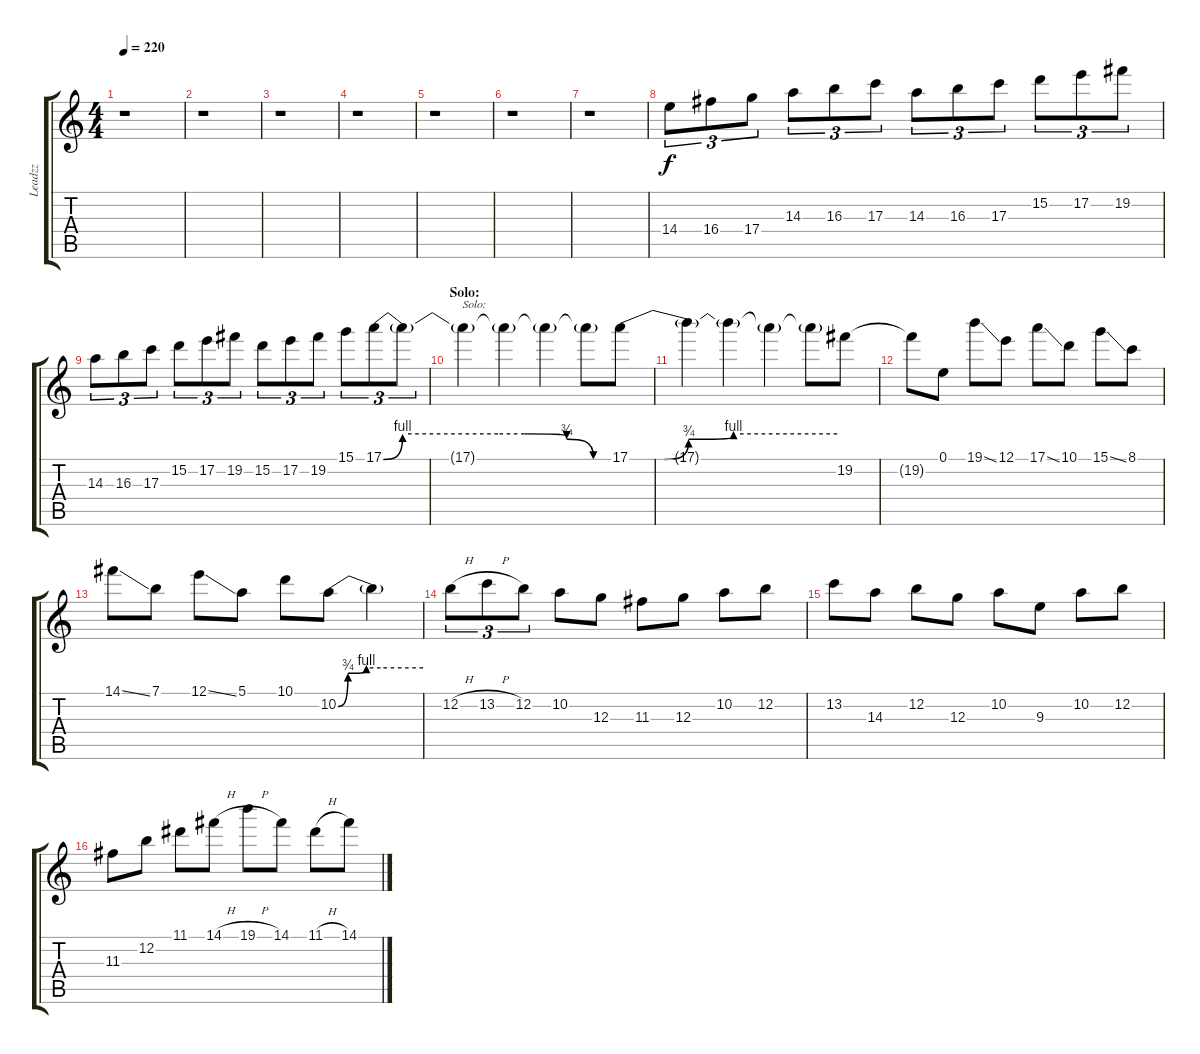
\track ("Leadzz" "Leadzz") {instrument distortionguitar}
\staff {score tabs}
\tuning (E4 B3 G3 D3 A2 E2) {hide}
\ts (4 4)
\tempo 220
\clef g2
\ks c
r.1{dy f} |
r.1 |
r.1 |
r.1 |
r.1 |
r.1 |
r.1 |
14.4.8{tu (3 2) volume 16 instrument distortionguitar} 16.4.8{tu (3 2)} 17.4.8{tu (3 2)} 14.3.8{tu (3 2)} 16.3.8{tu (3 2)} 17.3.8{tu (3 2)} 14.3.8{tu (3 2)} 16.3.8{tu (3 2)} 17.3.8{tu (3 2)} 15.2.8{tu (3 2)} 17.2.8{tu (3 2)} 19.2.8{tu (3 2)} |
14.3.8{tu (3 2)} 16.3.8{tu (3 2)} 17.3.8{tu (3 2)} 15.2.8{tu (3 2)} 17.2.8{tu (3 2)} 19.2.8{tu (3 2)} 15.2.8{tu (3 2)} 17.2.8{tu (3 2)} 19.2.8{tu (3 2)} 15.1.8{tu (3 2)} 17.1{be (custom 0 0 5 4 30 4 37 4 48 3 55 0 60 0)}.8{tu (3 2)} 17.1{t}.8{tu (3 2)} |
\section ("" "Solo:")
17.1{t}.4{txt "Solo:"} 17.1{t}.4 17.1{t}.4 17.1{t}.8 17.1{be (custom 0 0 10 0 17 3 30 4 60 4)}.8 |
17.1{t}.4 17.1{t}.4 17.1{t}.4 17.1{t}.8 19.2.8 |
19.2{t}.8 0.1.8 19.1{ss}.8 12.1.8 17.1{ss}.8 10.1.8 15.1{ss}.8 8.1.8 |
14.1{ss}.8 7.1.8 12.1{ss}.8 5.1.8 10.1.8 10.2{be (custom 0 0 7 3 20 4 30 4 60 4)}.8 10.2{t}.4 |
12.2{h}.8{tu (3 2)} 13.2{h}.8{tu (3 2)} 12.2.8{tu (3 2)} 10.2.8 12.3.8 11.3.8 12.3.8 10.2.8 12.2.8 |
13.2.8 14.3.8 12.2.8 12.3.8 10.2.8 9.3.8 10.2.8 12.2.8 |
11.3.8 12.2.8 11.1.8 14.1{h}.8 19.1{h}.8 14.1.8 11.1{h}.8 14.1.8
